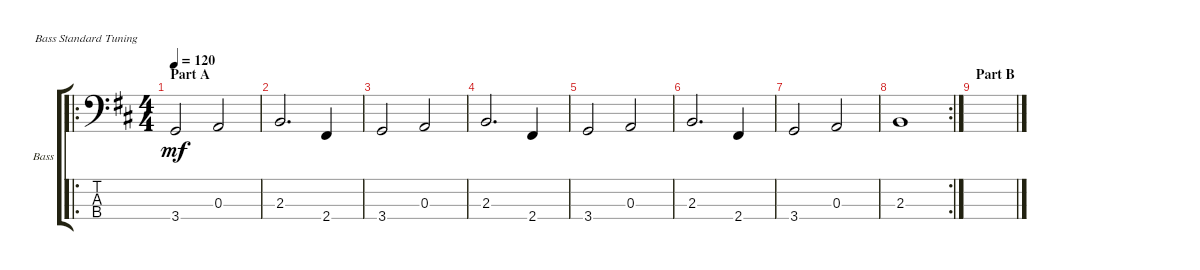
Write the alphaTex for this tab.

\defaultSystemsLayout 4
\bracketExtendMode groupsimilarinstruments
\firstSystemTrackNameOrientation horizontal
\otherSystemsTrackNameOrientation horizontal
\track ("Bass" "Bass") {multiBarRest instrument acousticbass}
\staff {score tabs}
\tuning (G2 D2 A1 E1)
\ro
\ts (4 4)
\section ("" "Part A")
\tempo 120
\clef f4
\scale
0.525292
\ks d
3.4.2{dy mf instrument acousticbass} 0.3.2 |
\scale
0.237354 2.3.2{d} 2.4.4 |
\scale
0.237354 3.4.2 0.3.2 |
\scale
0.333333 2.3.2{d} 2.4.4 |
\scale
0.333333 3.4.2 0.3.2 |
\scale
0.333333 2.3.2{d} 2.4.4 |
3.4.2 0.3.2 |
\rc 2
2.3.1 |
\section ("" "Part B")
